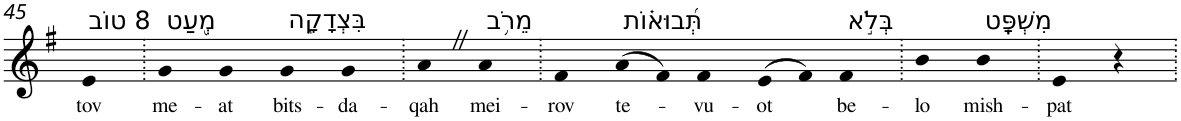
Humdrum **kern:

**kern	**text
*part1	*part1
*staff1	*staff1
*I"Piano	*
*I'Pno	*
!!LO:PB:g=z
*clefG2	*
*k[f#]	*
*G:	*
=45	=45
!LO:TX:a:t=8 טוֹב	!
!	!LO:LY:b
4e	tov
=46.	=46.
!LO:TX:a:t=מְ֭עַט	!
!	!LO:LY:b
4g	me-
!	!LO:LY:b
4g	-at
!LO:TX:a:t=בִּצְדָקָ֑ה	!
!	!LO:LY:b
4g	bits-
!	!LO:LY:b
4g	-da-
=47.	=47.
!	!LO:LY:b
4aZ	-qah
!LO:TX:a:t=מֵרֹ֥ב	!
!	!LO:LY:b
4a	mei-
=48.	=48.
!	!LO:LY:b
4f#	-rov
!LO:TX:a:t=תְּ֝בוּא֗וֹת	!
!	!LO:LY:b
(>8a	te-
8f#)	.
!	!LO:LY:b
4f#	-vu-
!	!LO:LY:b
(>8e	-ot
8f#)	.
!LO:TX:a:t=בְּלֹ֣א	!
!	!LO:LY:b
4f#	be-
=49.	=49.
!	!LO:LY:b
4b	-lo
!LO:TX:a:t=מִשְׁפָּֽט	!
!	!LO:LY:b
4b	mish-
=50.	=50.
!	!LO:LY:b
4e	-pat
4r	.
=.	=.
*-	*-
